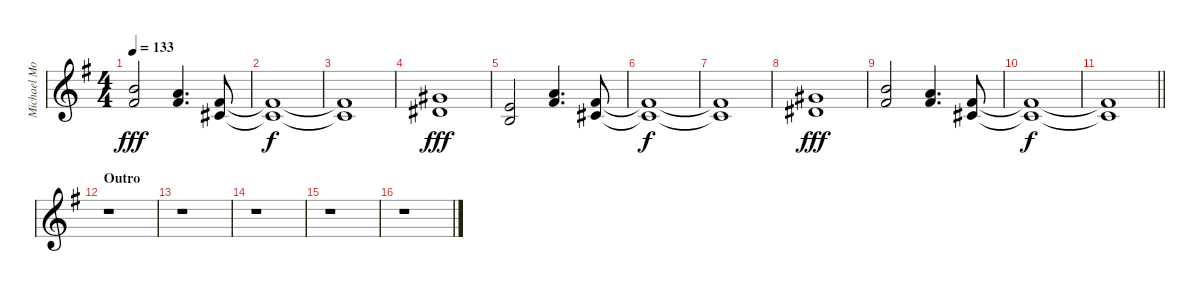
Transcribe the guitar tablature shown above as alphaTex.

\track ("Michael Monroe - Tenor Sax." "Michael Mo") {instrument brasssection}
\staff {score}
\tuning (Eb4 Bb3 Gb3 Db3 Ab2 Eb2) {hide}
\ts (4 4)
\tempo 133
\clef g2
\ks g
(13.2 12.3).2{dy fff} (11.2 12.3).4{d} (12.3 12.4).8 |
(12.3{t} 12.4{t}).1{dy f} |
(12.3{t} 12.4{t}).1 |
(14.3 14.4).1{dy fff} |
(10.3 10.4).2 (11.2 12.3).4{d} (12.3 12.4).8 |
(12.3{t} 12.4{t}).1{dy f} |
(12.3{t} 12.4{t}).1 |
(14.3 14.4).1{dy fff} |
(13.2 12.3).2 (11.2 12.3).4{d} (12.3 12.4).8 |
(12.3{t} 12.4{t}).1{dy f} |
\barLineRight lightlight
(12.3{t} 12.4{t}).1 |
\section ("" "Outro")
r.1 |
r.1 |
r.1 |
r.1 |
r.1
